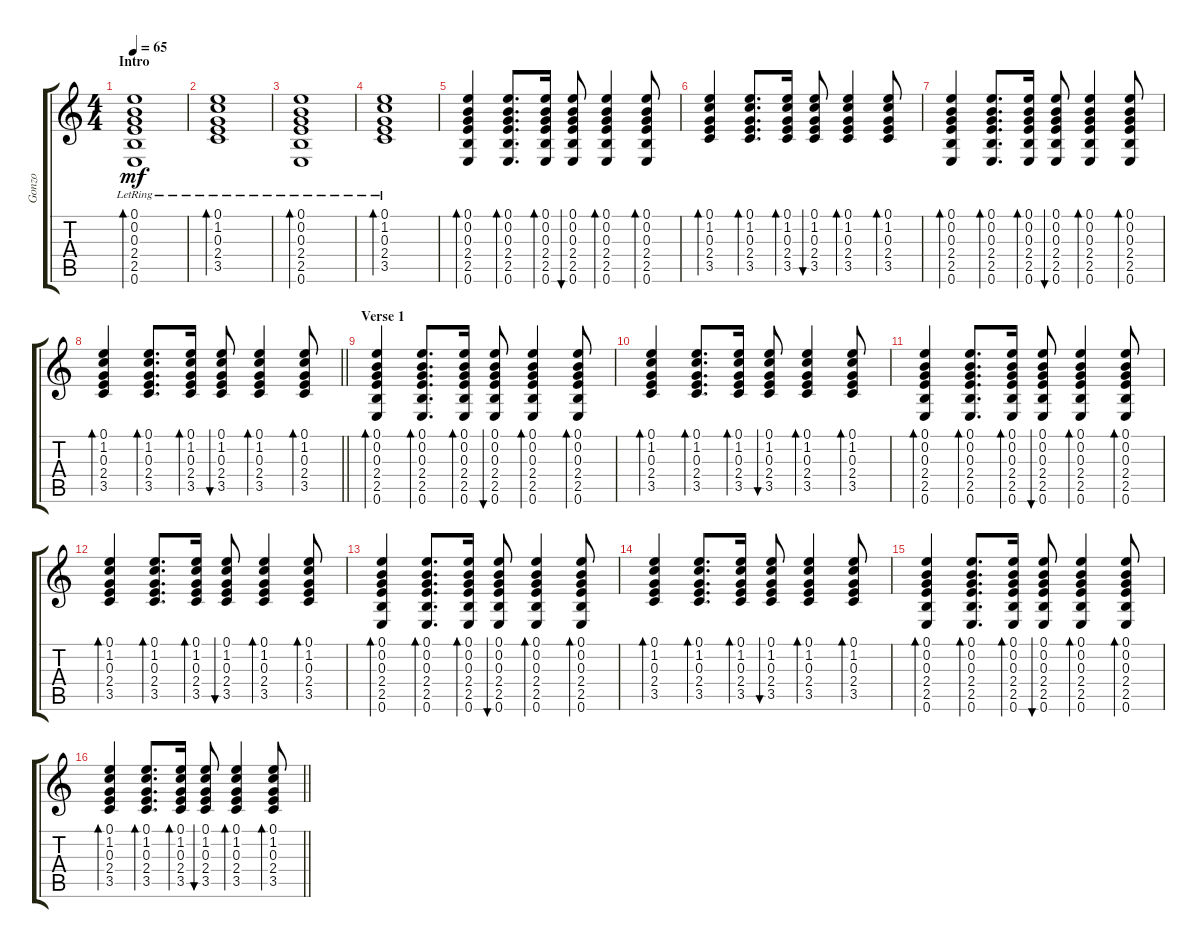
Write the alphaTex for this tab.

\track ("Gonzo" "Gonzo") {instrument acousticguitarsteel}
\staff {score tabs}
\tuning (E4 B3 G3 D3 A2 E2) {hide}
\ts (4 4)
\section ("" "Intro")
\tempo 65
\clef g2
\ks c
(0.1{lr} 0.2{lr} 0.3{lr} 2.4{lr} 2.5{lr} 0.6{lr}).1{bd 60 dy mf volume 10 instrument acousticguitarsteel} |
(0.1{lr} 1.2{lr} 0.3{lr} 2.4{lr} 3.5{lr}).1{bd 60} |
(0.1{lr} 0.2{lr} 0.3{lr} 2.4{lr} 2.5{lr} 0.6{lr}).1{bd 60} |
(0.1{lr} 1.2{lr} 0.3{lr} 2.4{lr} 3.5{lr}).1{bd 60} |
(0.1 0.2 0.3 2.4 2.5 0.6).4{bd 30} (0.1 0.2 0.3 2.4 2.5 0.6).8{d bd 30} (0.1 0.2 0.3 2.4 2.5 0.6).16{bd 30} (0.1 0.2 0.3 2.4 2.5 0.6).8{bu 30} (0.1 0.2 0.3 2.4 2.5 0.6).4{bd 30} (0.1 0.2 0.3 2.4 2.5 0.6).8{bd 30} |
(0.1 1.2 0.3 2.4 3.5).4{bd 30} (0.1 1.2 0.3 2.4 3.5).8{d bd 30} (0.1 1.2 0.3 2.4 3.5).16{bd 30} (0.1 1.2 0.3 2.4 3.5).8{bu 30} (0.1 1.2 0.3 2.4 3.5).4{bd 30} (0.1 1.2 0.3 2.4 3.5).8{bd 30} |
(0.1 0.2 0.3 2.4 2.5 0.6).4{bd 30} (0.1 0.2 0.3 2.4 2.5 0.6).8{d bd 30} (0.1 0.2 0.3 2.4 2.5 0.6).16{bd 30} (0.1 0.2 0.3 2.4 2.5 0.6).8{bu 30} (0.1 0.2 0.3 2.4 2.5 0.6).4{bd 30} (0.1 0.2 0.3 2.4 2.5 0.6).8{bd 30} |
\barLineRight lightlight
(0.1 1.2 0.3 2.4 3.5).4{bd 30} (0.1 1.2 0.3 2.4 3.5).8{d bd 30} (0.1 1.2 0.3 2.4 3.5).16{bd 30} (0.1 1.2 0.3 2.4 3.5).8{bu 30} (0.1 1.2 0.3 2.4 3.5).4{bd 30} (0.1 1.2 0.3 2.4 3.5).8{bd 30} |
\section ("" "Verse 1")
(0.1 0.2 0.3 2.4 2.5 0.6).4{bd 30} (0.1 0.2 0.3 2.4 2.5 0.6).8{d bd 30} (0.1 0.2 0.3 2.4 2.5 0.6).16{bd 30} (0.1 0.2 0.3 2.4 2.5 0.6).8{bu 30} (0.1 0.2 0.3 2.4 2.5 0.6).4{bd 30} (0.1 0.2 0.3 2.4 2.5 0.6).8{bd 30} |
(0.1 1.2 0.3 2.4 3.5).4{bd 30} (0.1 1.2 0.3 2.4 3.5).8{d bd 30} (0.1 1.2 0.3 2.4 3.5).16{bd 30} (0.1 1.2 0.3 2.4 3.5).8{bu 30} (0.1 1.2 0.3 2.4 3.5).4{bd 30} (0.1 1.2 0.3 2.4 3.5).8{bd 30} |
(0.1 0.2 0.3 2.4 2.5 0.6).4{bd 30} (0.1 0.2 0.3 2.4 2.5 0.6).8{d bd 30} (0.1 0.2 0.3 2.4 2.5 0.6).16{bd 30} (0.1 0.2 0.3 2.4 2.5 0.6).8{bu 30} (0.1 0.2 0.3 2.4 2.5 0.6).4{bd 30} (0.1 0.2 0.3 2.4 2.5 0.6).8{bd 30} |
(0.1 1.2 0.3 2.4 3.5).4{bd 30} (0.1 1.2 0.3 2.4 3.5).8{d bd 30} (0.1 1.2 0.3 2.4 3.5).16{bd 30} (0.1 1.2 0.3 2.4 3.5).8{bu 30} (0.1 1.2 0.3 2.4 3.5).4{bd 30} (0.1 1.2 0.3 2.4 3.5).8{bd 30} |
(0.1 0.2 0.3 2.4 2.5 0.6).4{bd 30} (0.1 0.2 0.3 2.4 2.5 0.6).8{d bd 30} (0.1 0.2 0.3 2.4 2.5 0.6).16{bd 30} (0.1 0.2 0.3 2.4 2.5 0.6).8{bu 30} (0.1 0.2 0.3 2.4 2.5 0.6).4{bd 30} (0.1 0.2 0.3 2.4 2.5 0.6).8{bd 30} |
(0.1 1.2 0.3 2.4 3.5).4{bd 30} (0.1 1.2 0.3 2.4 3.5).8{d bd 30} (0.1 1.2 0.3 2.4 3.5).16{bd 30} (0.1 1.2 0.3 2.4 3.5).8{bu 30} (0.1 1.2 0.3 2.4 3.5).4{bd 30} (0.1 1.2 0.3 2.4 3.5).8{bd 30} |
(0.1 0.2 0.3 2.4 2.5 0.6).4{bd 30} (0.1 0.2 0.3 2.4 2.5 0.6).8{d bd 30} (0.1 0.2 0.3 2.4 2.5 0.6).16{bd 30} (0.1 0.2 0.3 2.4 2.5 0.6).8{bu 30} (0.1 0.2 0.3 2.4 2.5 0.6).4{bd 30} (0.1 0.2 0.3 2.4 2.5 0.6).8{bd 30} |
\barLineRight lightlight
(0.1 1.2 0.3 2.4 3.5).4{bd 30} (0.1 1.2 0.3 2.4 3.5).8{d bd 30} (0.1 1.2 0.3 2.4 3.5).16{bd 30} (0.1 1.2 0.3 2.4 3.5).8{bu 30} (0.1 1.2 0.3 2.4 3.5).4{bd 30} (0.1 1.2 0.3 2.4 3.5).8{bd 30}
